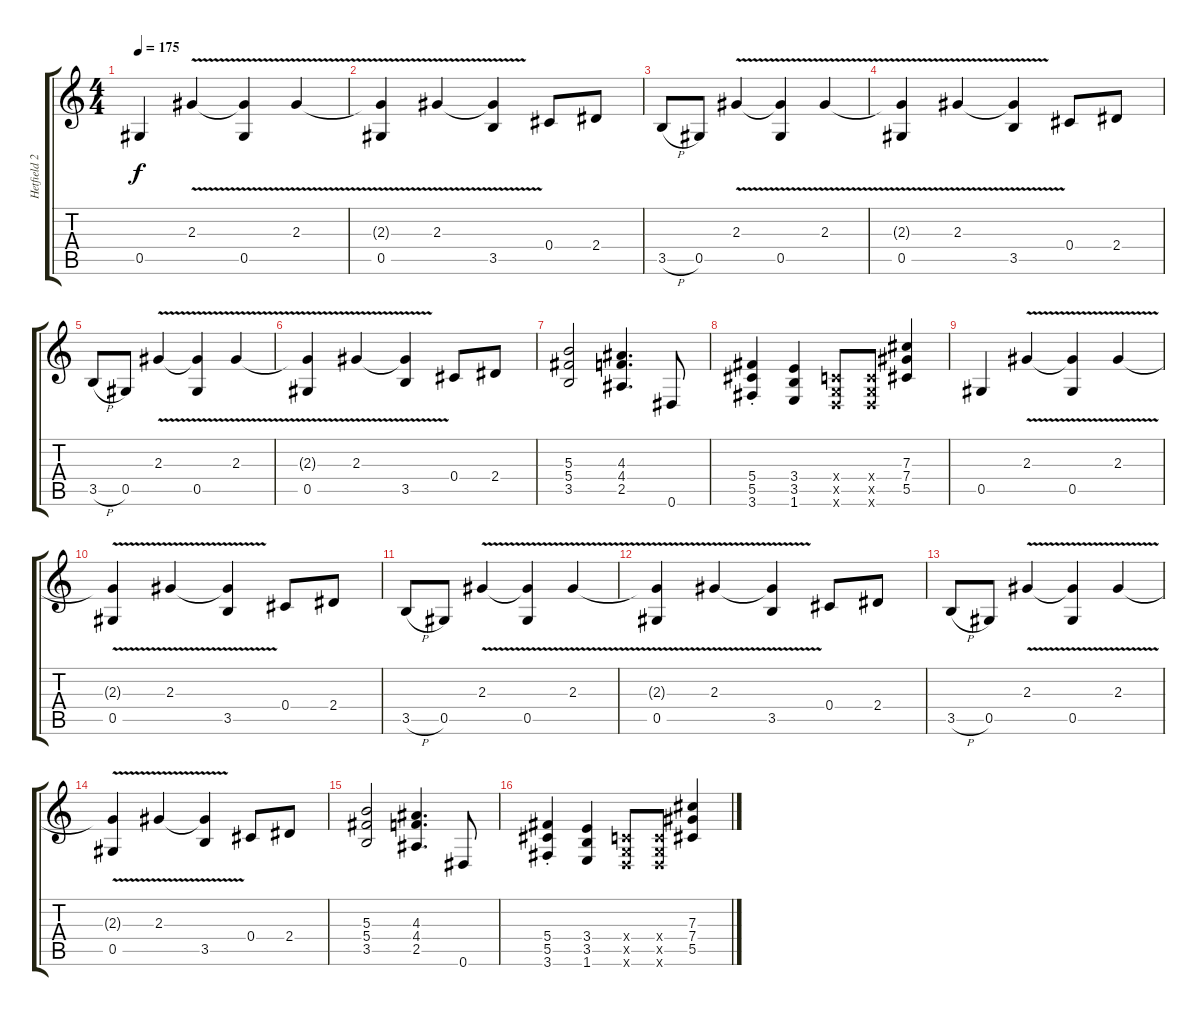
\track ("Hetfield 2" "Hetfield 2") {instrument overdrivenguitar}
\staff {score tabs}
\tuning (Eb4 Bb3 Gb3 Db3 Ab2 Eb2) {hide}
\ts (4 4)
\tempo 175
\clef g2
\ks c
0.5.4{dy f} 2.3{v}.4 (2.3{t} 0.5).4 2.3{v}.4 |
(2.3{t} 0.5).4 2.3{v}.4 (2.3{t} 3.5).4 0.4.8 2.4.8 |
3.5{h}.8 0.5.8 2.3{v}.4 (2.3{t} 0.5).4 2.3{v}.4 |
(2.3{t} 0.5).4 2.3{v}.4 (2.3{t} 3.5).4 0.4.8 2.4.8 |
3.5{h}.8 0.5.8 2.3{v}.4 (2.3{t} 0.5).4 2.3{v}.4 |
(2.3{t} 0.5).4 2.3{v}.4 (2.3{t} 3.5).4 0.4.8 2.4.8 |
(5.3 5.4 3.5).2 (4.3 4.4 2.5).4{d} 0.6.8 |
(5.4{st} 5.5{st} 3.6{st}).4 (3.4 3.5 1.6).4 (-1.4{x} -1.5{x} -1.6{x}).8 (-1.4{x} -1.5{x} -1.6{x}).8 (7.3 7.4 5.5).4 |
0.5.4 2.3{v}.4 (2.3{t} 0.5).4 2.3{v}.4 |
(2.3{t} 0.5).4 2.3{v}.4 (2.3{t} 3.5).4 0.4.8 2.4.8 |
3.5{h}.8 0.5.8 2.3{v}.4 (2.3{t} 0.5).4 2.3{v}.4 |
(2.3{t} 0.5).4 2.3{v}.4 (2.3{t} 3.5).4 0.4.8 2.4.8 |
3.5{h}.8 0.5.8 2.3{v}.4 (2.3{t} 0.5).4 2.3{v}.4 |
(2.3{t} 0.5).4 2.3{v}.4 (2.3{t} 3.5).4 0.4.8 2.4.8 |
(5.3 5.4 3.5).2 (4.3 4.4 2.5).4{d} 0.6.8 |
(5.4{st} 5.5{st} 3.6{st}).4 (3.4 3.5 1.6).4 (-1.4{x} -1.5{x} -1.6{x}).8 (-1.4{x} -1.5{x} -1.6{x}).8 (7.3 7.4 5.5).4
